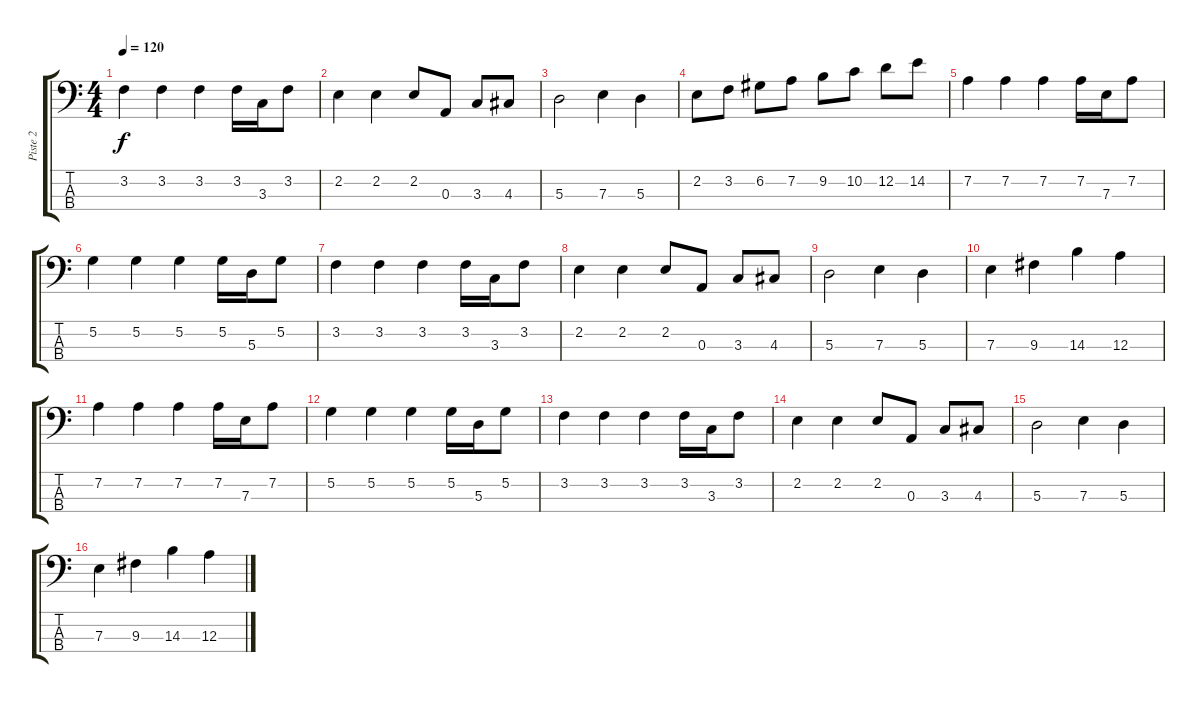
\track ("Piste 2" "Piste 2") {instrument electricbassfinger}
\staff {score tabs}
\tuning (G2 D2 A1 E1) {hide}
\ts (4 4)
\tempo 120
\clef f4
\ks c
3.2.4{dy f} 3.2.4 3.2.4 3.2.16 3.3.16 3.2.8 |
2.2.4 2.2.4 2.2.8 0.3.8 3.3.8 4.3.8 |
5.3.2 7.3.4 5.3.4 |
2.2.8 3.2.8 6.2.8 7.2.8 9.2.8 10.2.8 12.2.8 14.2.8 |
7.2.4 7.2.4 7.2.4 7.2.16 7.3.16 7.2.8 |
5.2.4 5.2.4 5.2.4 5.2.16 5.3.16 5.2.8 |
3.2.4 3.2.4 3.2.4 3.2.16 3.3.16 3.2.8 |
2.2.4 2.2.4 2.2.8 0.3.8 3.3.8 4.3.8 |
5.3.2 7.3.4 5.3.4 |
7.3.4 9.3.4 14.3.4 12.3.4 |
7.2.4 7.2.4 7.2.4 7.2.16 7.3.16 7.2.8 |
5.2.4 5.2.4 5.2.4 5.2.16 5.3.16 5.2.8 |
3.2.4 3.2.4 3.2.4 3.2.16 3.3.16 3.2.8 |
2.2.4 2.2.4 2.2.8 0.3.8 3.3.8 4.3.8 |
5.3.2 7.3.4 5.3.4 |
7.3.4 9.3.4 14.3.4 12.3.4
